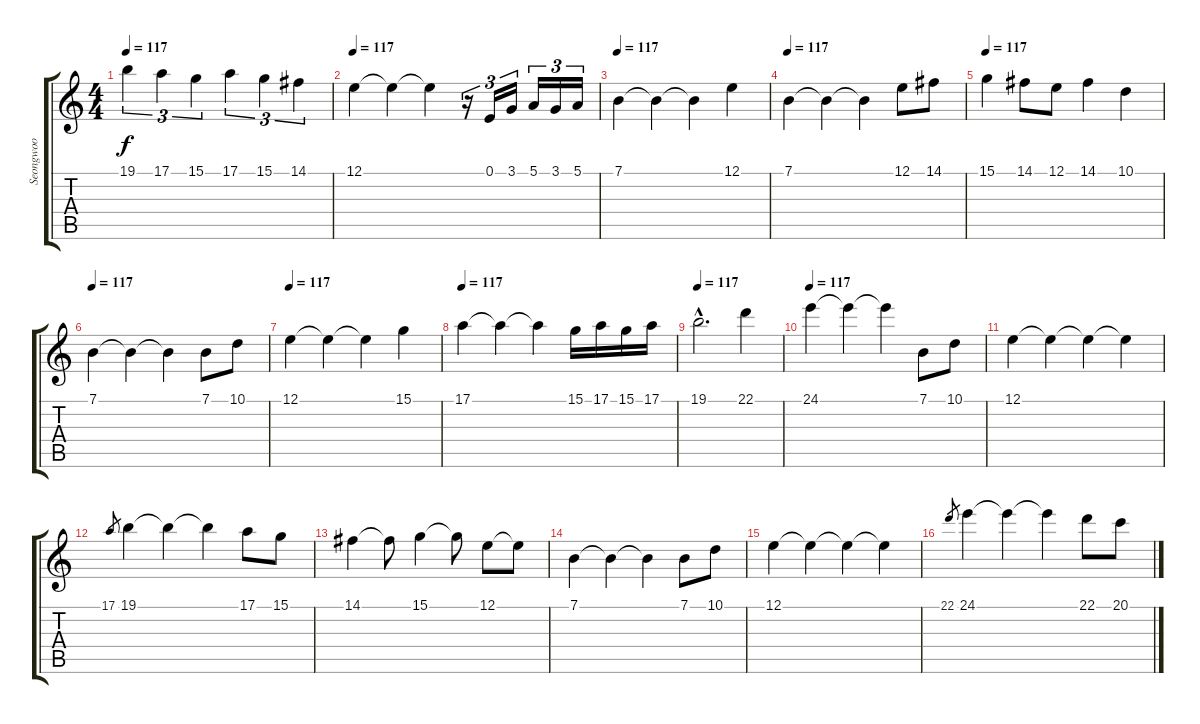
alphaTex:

\track ("Seongwoo" "Seongwoo") {instrument flute}
\staff {score tabs}
\tuning (E4 B3 G3 D3 A2 E2) {hide}
\ts (4 4)
\tempo 117
\clef g2
\ks c
19.1.4{tu (3 2) dy f} 17.1.4{tu (3 2)} 15.1.4{tu (3 2)} 17.1.4{tu (3 2)} 15.1.4{tu (3 2)} 14.1.4{tu (3 2)} |
\tempo 117
12.1.4 12.1{t}.4 12.1{t}.4 r.16{tu (3 2)} 0.1.16{tu (3 2)} 3.1.16{tu (3 2)} 5.1.16{tu (3 2)} 3.1.16{tu (3 2)} 5.1.16{tu (3 2)} |
\tempo 117
7.1.4 7.1{t}.4 7.1{t}.4 12.1.4 |
\tempo 117
7.1.4 7.1{t}.4 7.1{t}.4 12.1.8 14.1.8 |
\tempo 117
15.1.4 14.1.8 12.1.8 14.1.4 10.1.4 |
\tempo 117
7.1.4 7.1{t}.4 7.1{t}.4 7.1.8 10.1.8 |
\tempo 117
12.1.4 12.1{t}.4 12.1{t}.4 15.1.4 |
\tempo 117
17.1.4 17.1{t}.4 17.1{t}.4 15.1.16 17.1.16 15.1.16 17.1.16 |
\tempo 117
19.1{hac}.2{d} 22.1.4 |
\tempo 117
24.1.4 24.1{t}.4 24.1{t}.4 7.1.8 10.1.8 |
12.1.4 12.1{t}.4 12.1{t}.4 12.1{t}.4 |
17.1.8{gr} 19.1.4 19.1{t}.4 19.1{t}.4 17.1.8 15.1.8 |
14.1.4 14.1{t}.8 15.1.4 15.1{t}.8 12.1.8 12.1{t}.8 |
7.1.4 7.1{t}.4 7.1{t}.4 7.1.8 10.1.8 |
12.1.4 12.1{t}.4 12.1{t}.4 12.1{t}.4 |
22.1.8{gr} 24.1.4 24.1{t}.4 24.1{t}.4 22.1.8 20.1.8
